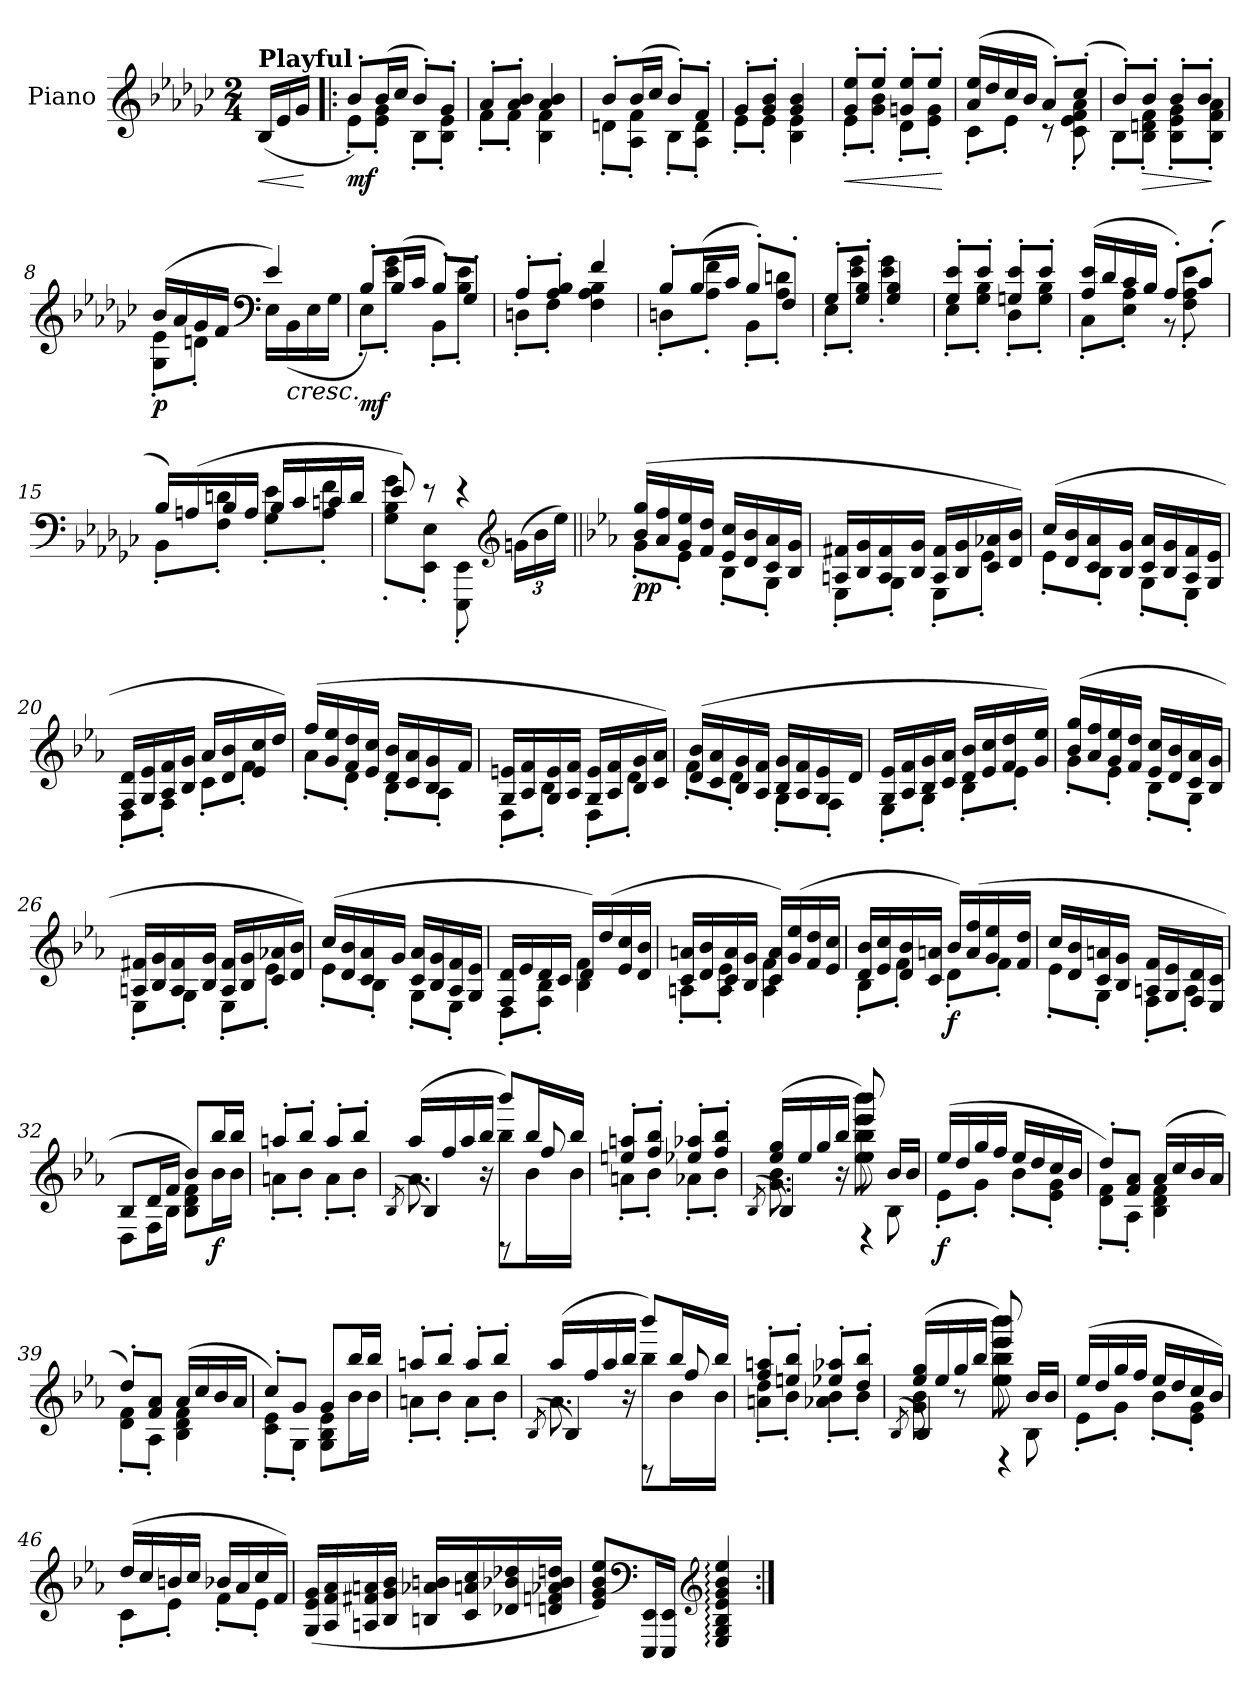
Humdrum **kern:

**kern	**dynam
*part1	*part1
*staff1	*staff1
*I"Piano	*
*I'Pno.	*
*clefG2	*
*k[b-e-a-d-g-c-]	*
*M2/4	*
=	=
!LO:TX:a:B:t=Playful	!
!	!LO:HP:b
(>16B-/LL	<
16e-/	.
16g-/JJ	.
.	[
=1!|:	=1!|:
*^	*
!	!	!LO:DY:b
8b-'/L)	8e-'!\L	mf
(>16b-/L	8e-!\' 8g-!\'J	.
16cc-/JJ	.	.
8b-'/L)	8B-'!\L	.
8g-'/J	8B-!\' 8e-!\'J	.
=2	=2	=2
8a-'/L	8f'!\L	.
8a-/' 8b-/'J	8f'!\J	.
4a-/ 4b-/	4B-!\ 4f!\	.
=3	=3	=3
8b-'/L	8dn'!\L	.
(>16b-/L	8A-!\' 8f!\'J	.
16cc-/JJ	.	.
8b-'/L)	8B-'!\L	.
8f'/J	8A-!\' 8d!\'J	.
=4	=4	=4
8g-'/L	8e-'!\L	.
8g-/' 8b-/'J	8e-'!\J	.
4g-/ 4b-/	4B-!\ 4e-!\	.
!!LO:LB:g=z	!!
=5	=5	=5
!	!	!LO:HP:b
8g-/' 8ee-/'L	8e-'!\L	<
8ee-'/J	8g-!\' 8b-!\'J	.
8gn/' 8ee-/'L	8d-'!\L	.
8ee-'/J	8e-!\' 8g!\'J	.
*v	*v	*
.	[
=6	=6
*^	*
(>16a-/ 16ee-/LL	8c-'!\L	.
16dd-/	.	.
16cc-/	8e-'!\J	.
16b-/JJ	.	.
8a-'/L)	8r	.
(>8cc-'/J	8c-!\' 8e-!\' 8f!\' 8a-!\'	.
=7	=7	=7
8b-'/L)	8B-'!\L	.
!	!	!LO:HP:b
8b-'/J	8B-!\' 8dn!\' 8f!\'J	>
8b-'/L	8B-!\' 8e-!\' 8g-!\'L	.
8b-'/J	8B-!\' 8f!\' 8a-!\'J	.
*v	*v	*
.	]
!!LO:LB:g=z
=8	=8
*^	*
!	!	!LO:DY:b
(>16b-/LL	8G-!\' 8e-!\'L	p
16a-/	.	.
16g-/	8dn'!\J	.
16f/JJ	.	.
*clefF4	*	*
4e-/)	16E-!\LL	.
!	!	!LO:HP:b
.	(>16BB-\	<
.	16E-\	.
.	16G-\JJ	.
=9	=9	=9
!	!	!LO:DY:b
8B-'/L)	8E-'!\L	mf
(>16B-/L	8e-!\' 8g-!\'J	.
16c-/JJ	.	.
8B-'/L)	8BB-'!\L	.
8G-'/J	8B-!\' 8e-!\'J	.
=10	=10	=10
8A-'/L	8Dn'!\L	.
8A-/' 8B-/'J	8F'!\J	.
4F\ 4A-\ 4B-\	4f!/	.
=11	=11	=11
8B-'/L	8Dn'!\L	.
(>16B-/L	8A-!\' 8f!\'J	.
16c-/JJ	.	.
8B-'/L)	8BB-'!\L	.
8F'/J	8A-!\' 8dn!\'J	.
=12	=12	=12
8G-'/L	8E-'!\L	.
8G-/' 8B-/'J	8e-!\' 8g-!\'J	.
4G-/ 4B-/	4e-!\' 4g-!\'	.
!!LO:LB:g=z	!!
=13	=13	=13
8G-/' 8e-/'L	8E-'!\L	.
8e-'/J	8G-!\' 8B-!\'J	.
8Gn/' 8e-/'L	8D-'!\L	.
8e-'/J	8G!\' 8B-!\'J	.
=14	=14	=14
(>16A-/ 16e-/LL	8C-'!\L	.
16d-/	.	.
16c-/	8E-!\' 8A-!\'J	.
16B-/JJ	.	.
8A-'/L)	8r	.
(>8c-'/J	8F!\' 8A-!\' 8e-!\'	.
=15	=15	=15
16B-/LL)	8BB-'!\L	.
(>16An/	.	.
16B-/	8F!\' 8dn!\'J	.
16A/JJ	.	.
16B-/LL	8G-!\' 8e-!\'L	.
16c-/	.	.
16cn/	8A!\' 8f!\'J	.
16d/JJ	.	.
=16	=16	=16
8e-/)	8G-!\' 8B-!\' 8g-!\'L	.
8r	8EE-!\' 8E-!\'J	.
4r	8EEE-!\' 8EE-!\'	.
*clefG2	*	*
*	*Xbrackettup	*
.	(>24gn\LL	.
.	24b-\	.
.	24ee-\JJ)	.
!!LO:LB:g=z	!!
=17||	=17||	=17||
*k[b-e-a-]	*	*
!	!	!LO:DY:b
(>16b-/ 16gg/LL	8g'!\L	pp
16a-/ 16ff/	.	.
16g/ 16ee-/	8e-'!\J	.
16f/ 16dd/JJ	.	.
16e-/ 16cc/LL	8B-'!\L	.
16d/ 16b-/	.	.
16c/ 16a-/	8G'!\J	.
16B-/ 16g/JJ	.	.
=18	=18	=18
16An/ 16f#X/LL	8E-'!\L	.
16B-/ 16g/	.	.
16A/ 16f#/	8G'!\J	.
16B-/ 16g/JJ	.	.
16A/ 16f#/LL	8E-'!\L	.
16B-/ 16g/	.	.
16c/ 16a-X/	8e-'!\J	.
16d/ 16b-/JJ)	.	.
=19	=19	=19
(>16cc/LL	8e-'!\L	.
16d/ 16b-/	.	.
16c/ 16a-/	8B-'!\J	.
16B-/ 16g/JJ	.	.
16c/ 16a-/LL	8G'!\L	.
16B-/ 16g/	.	.
16A-/ 16f/	8E-'!\J	.
16G/ 16e-/JJ	.	.
=20	=20	=20
16F/ 16d/LL	8D'!\L	.
16G/ 16e-/	.	.
16A-/ 16f/	8F'!\J	.
16B-/ 16g/JJ	.	.
16a-/LL	8c'!\L	.
16d/ 16b-/	.	.
16e-/ 16cc/	8f'!\J	.
16dd/JJ)	.	.
!!LO:LB:g=z	!!
=21	=21	=21
(>16ff/LL	8a-'!\L	.
16g/ 16ee-/	.	.
16f/ 16dd/	8d'!\J	.
16e-/ 16cc/JJ	.	.
16d/ 16b-/LL	8B-'!\L	.
16c/ 16a-/	.	.
16B-/ 16g/	8A-'!\J	.
16f/JJ	.	.
=22	=22	=22
16G/ 16en/LL	8D'!\L	.
16A-/ 16f/	.	.
16G/ 16e/	8B-'!\J	.
16A-/ 16f/JJ	.	.
16G/ 16e/LL	8D'!\L	.
16A-/ 16f/	.	.
16B-/ 16g/	8d'!\J	.
16c/ 16a-/JJ)	.	.
=23	=23	=23
(>16d/ 16b-/LL	8f'!\L	.
16c/ 16a-/	.	.
16B-/ 16g/	8d'!\J	.
16A-/ 16f/JJ	.	.
16B-/ 16g/LL	8G'!\L	.
16A-/ 16f/	.	.
16G/ 16e-/	8F'!\J	.
16d/JJ	.	.
=24	=24	=24
16G/ 16e-/LL	8E-'!\L	.
16A-/ 16f/	.	.
16B-/ 16g/	8G'!\J	.
16c/ 16a-/JJ	.	.
16d/ 16b-/LL	8B-'!\L	.
16e-/ 16cc/	.	.
16f/ 16dd/	8e-'!\J	.
16g/ 16ee-/JJ)	.	.
!!LO:PB:g=z	!!
=25	=25	=25
(>16b-/ 16gg/LL	8g'!\L	.
16a-/ 16ff/	.	.
16g/ 16ee-/	8e-'!\J	.
16f/ 16dd/JJ	.	.
16e-/ 16cc/LL	8B-'!\L	.
16d/ 16b-/	.	.
16c/ 16a-/	8G'!\J	.
16B-/ 16g/JJ	.	.
=26	=26	=26
16An/ 16f#X/LL	8E-'!\L	.
16B-/ 16g/	.	.
16A/ 16f#/	8G'!\J	.
16B-/ 16g/JJ	.	.
16A/ 16f#/LL	8E-'!\L	.
16B-/ 16g/	.	.
16c/ 16a-X/	8e-'!\J	.
16d/ 16b-/JJ)	.	.
=27	=27	=27
(>16cc/LL	8e-'!\L	.
16d/ 16b-/	.	.
16c/ 16a-/	8B-'!\J	.
16g/JJ	.	.
16c/ 16a-/LL	8G'!\L	.
16B-/ 16g/	.	.
16A-/ 16f/	8E-'!\J	.
16G/ 16e-/JJ	.	.
=28	=28	=28
16F/ 16d/LL	8D'!\L	.
16e-/	.	.
16d/	8F!\' 8B-!\'J	.
16c/JJ	.	.
16d/LL)	4B-!\ 4f!\	.
(>16dd/	.	.
16e-/ 16cc/	.	.
16d/ 16b-/JJ	.	.
!!LO:LB:g=z	!!
=29	=29	=29
16c/ 16an/LL	8An'!\L	.
16d/ 16b-/	.	.
16c/ 16a/	8A!\' 8e-!\'J	.
16B-/ 16g/JJ	.	.
16c/ 16a/LL)	4A!\ 4f!\	.
(>16g/ 16ee-/	.	.
16f/ 16dd/	.	.
16e-/ 16cc/JJ	.	.
=30	=30	=30
16d/ 16b-/LL	8B-'!\L	.
16e-/ 16cc/	.	.
16d/ 16b-/	8f'!\J	.
16c/ 16an/JJ	.	.
!	!	!LO:DY:n=1:b
16b-/LL)	8d'!\L	[ f
(>16a/ 16ff/	.	.
16g/ 16ee-/	8f'!\J	.
16f/ 16dd/JJ	.	.
=31	=31	=31
16cc/LL	8e-'!\L	.
16d/ 16b-/	.	.
16c/ 16an/	8G'!\J	.
16B-/ 16g/JJ	.	.
16An/ 16f/LL	8F'!\L	.
16G/ 16e-/	.	.
16F/ 16d/	8A'!\J	.
16E-/ 16c/JJ	.	.
=32	=32	=32
8B-/L	8D!\L	.
16d/L	16F!\L	.
16f/JJ	16B-!\JJ	.
8b-/L)	8B-!\ 8d!\ 8f!\L	.
!	!	!LO:DY:b
16bb-/L	16b-\L	f
16bb-/JJ	16b-\JJ	.
!!LO:LB:g=z	!!
=33	=33	=33
8aan'/L	8an'\L	.
8bb-'/J	8b-'\J	.
8aa'/L	8a'\L	.
8bb-'/J	8b-'\J	.
=34	=34	=34
*	*^	*
.	.	(<8qB-/	.
(>16aa-/LL	8.a-\	4B-/)	.
16ff/	.	.	.
16aa-/	.	.	.
16bb-/JJ	16r	.	.
8bbb-/L)	8bb-\L	8rBB	.
16bb-/L	16b-\L	8ff/	.
16bb-/JJ	16b-\JJ	.	.
*	*v	*v	*
=35	=35	=35
8een/' 8aan/'L	8an'\L	.
8ff/' 8bb-/'J	8b-'\J	.
8ee-X/' 8aa-X/'L	8a-X'\L	.
8ff/' 8bb-/'J	8b-'\J	.
=36	=36	=36
*	*^	*
.	.	(<8qB-/	.
*	*	*^	*
(<16ee-/ 16gg/LL	8.g\ 8.b-\	4B-/)	4ryy	.
16ee-/	.	.	.	.
16gg/	.	.	.	.
16bb-/JJ	16r	.	.	.
8eee-/ 8bbb-/	8ee-\ 8bb-\	4rD	8ee-\ 8bb-\ 8eee-\ 8bbb-\)	.
16b-/LL	8B-\	.	8ryy	.
16b-/JJ	.	.	.	.
*	*v	*v	*v	*
!!LO:LB:g=z
=37	=37	=37
!	!	!LO:DY:b
(>16ee-/LL	8e-'!\L	f
16dd/	.	.
16gg/	8g'!\J	.
16ff/JJ	.	.
16ee-/LL	8b-'!\L	.
16dd/	.	.
16cc/	8e-!\' 8g!\'J	.
16b-/JJ	.	.
=38	=38	=38
8dd'/L)	8d!\' 8f!\'L	.
8f/ 8a-/J	8A-'!\J	.
(>16a-/LL	4B-!\ 4d!\ 4f!\	.
16cc/	.	.
16b-/	.	.
16a-/JJ	.	.
=39	=39	=39
8dd'/L)	8d!\' 8f!\'L	.
8f/ 8a-/J	8A-'!\J	.
(>16a-/LL	4B-!\ 4d!\ 4f!\	.
16cc/	.	.
16b-/	.	.
16a-/JJ	.	.
=40	=40	=40
8cc'/L)	8c!\' 8e-!\'L	.
8g/J	8G'!\J	.
8g/L	8G\ 8B-\ 8e-\L	.
16bb-/L	16b-\L	.
16bb-/JJ	16b-\JJ	.
!!LO:LB:g=z	!!
=41	=41	=41
8aan'/L	8an'\L	.
8bb-'/J	8b-'\J	.
8aa'/L	8a'\L	.
8bb-'/J	8b-'\J	.
=42	=42	=42
*	*^	*
.	.	(<8qB-/	.
(>16aa-/LL	8.a-\	4B-/)	.
16ff/	.	.	.
16aa-/	.	.	.
16bb-/JJ	16r	.	.
8bbb-/L)	8bb-\L	8rBB	.
16bb-/L	16b-\L	8ff/	.
16bb-/JJ	16b-\JJ	.	.
*	*v	*v	*
=43	=43	=43
8ff/' 8aan/'L	8an\' 8dd\'L	.
8een/' 8bb-/'J	8b-'\J	.
8ee-X/' 8aa-X/'L	8a-X\' 8b-\'L	.
8dd/' 8bb-/'J	8b-'\J	.
=44	=44	=44
*	*^	*
.	.	(<8qB-/	.
*	*	*^	*
(<16ee-/ 16gg/LL	8g\ 8b-\	4B-/)	4ryy	.
16ee-/	.	.	.	.
16gg/	8r	.	.	.
16bb-/JJ	.	.	.	.
8eee-/ 8bbb-/	8ee-\ 8bb-\	4rD	8ee-\ 8bb-\ 8eee-\ 8bbb-\)	.
16b-/LL	8B-\	.	8ryy	.
16b-/JJ	.	.	.	.
*	*v	*v	*v	*
!!LO:LB:g=z
=45	=45	=45
(>16ee-/LL	8e-'!\L	.
16dd/	.	.
16gg/	8g'!\J	.
16ff/JJ	.	.
16ee-/LL	8b-'!\L	.
16dd/	.	.
16cc/	8e-!\' 8g!\'J	.
16b-/JJ)	.	.
=46	=46	=46
(>16dd/LL	8c'!\L	.
16cc/	.	.
16bn/	8e-'!\J	.
16cc/JJ	.	.
16b-X/LL	8f'!\L	.
16a-/	.	.
16cc/	8e-'!\J	.
16f/JJ)	.	.
*v	*v	*
=47	=47
(<16G/ 16e-/ 16g/LL	.
16A-/ 16f/ 16a-/	.
16An/ 16f#X/ 16an/	.
16B-/ 16g/ 16b-/JJ	.
16Bn/ 16a-X/ 16bn/LL	.
16c/ 16an/ 16cc/	.
16d-X/ 16b-X/ 16dd-X/	.
16dn/ 16fn/ 16a-X/ 16b-/ 16ddn/JJ	.
=48	=48
8e-/ 8g/ 8b-/ 8ee-/L)	.
*clefF4	*
16EEE-/ 16EE-/L	.
16EEE-/ 16EE-/JJ	.
*clefG2	*
4E-/: 4G/: 4B-/: 4e-/: 4g/: 4b-/: 4ee-/:	.
=:|!	=:|!
*-	*-
